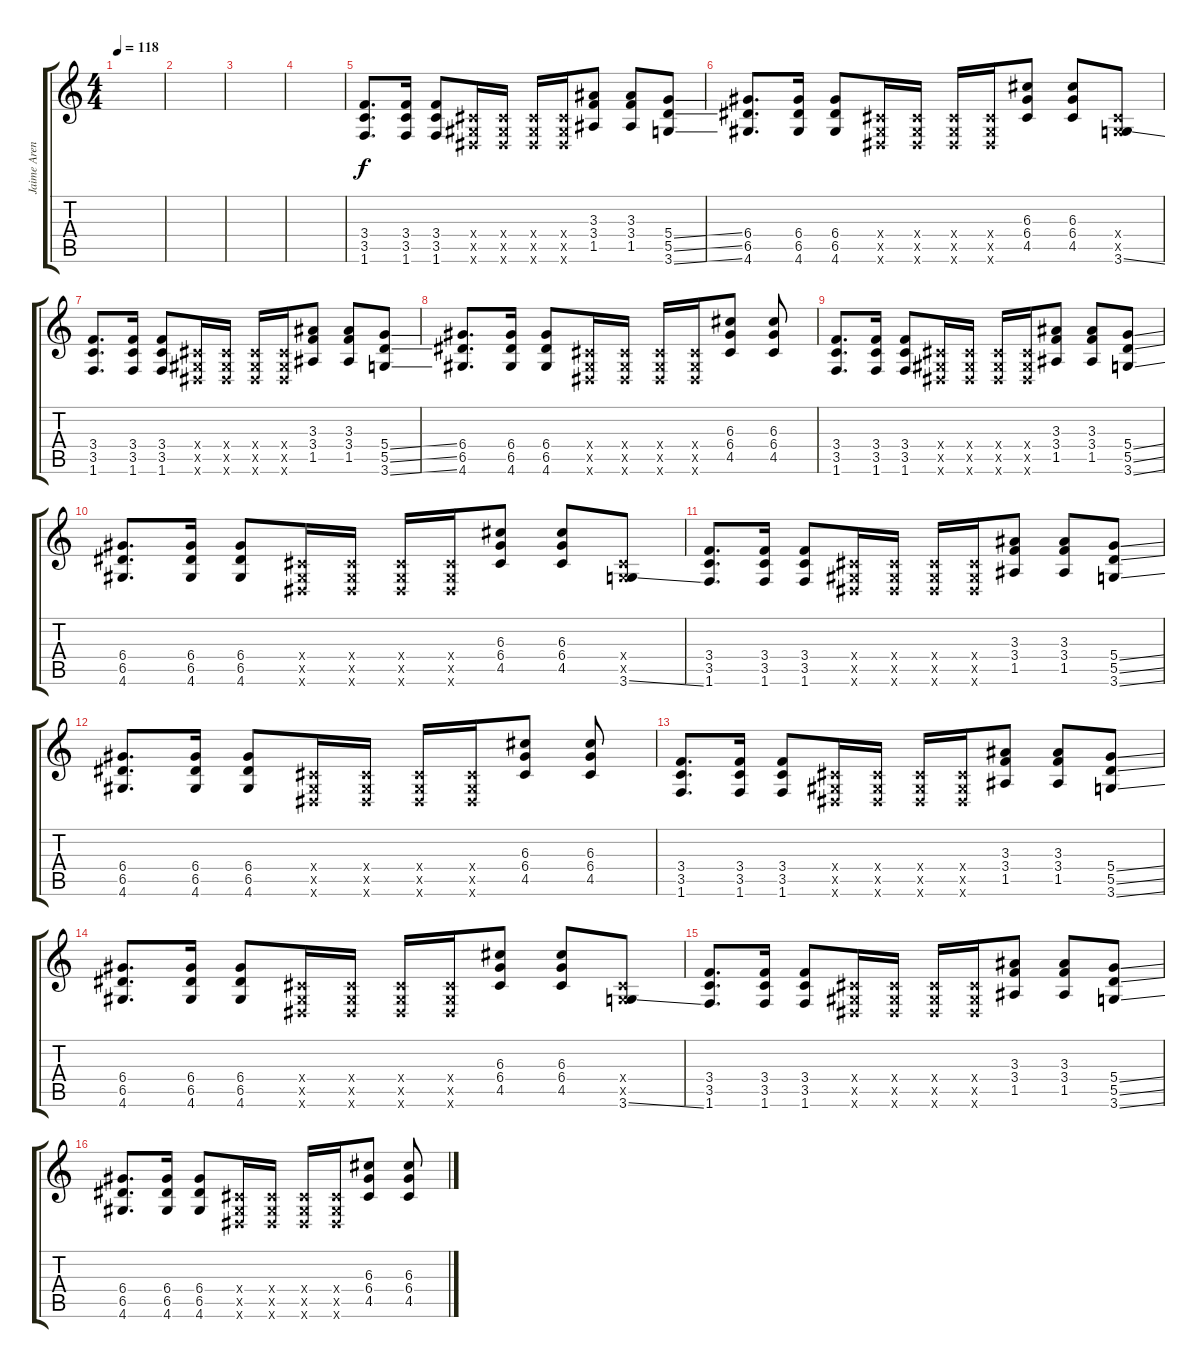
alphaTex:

\track ("Jaime Arentzen: Gibson Junior" "Jaime Aren") {instrument distortionguitar}
\staff {score tabs}
\tuning (E4 B3 G3 D3 A2 E2) {hide}
\ts (4 4)
\tempo 118
\clef g2
\ks c
|
|
|
|
(3.4 3.5 1.6).8{d} (3.4 3.5 1.6).16 (3.4 3.5 1.6).8 (-1.4{x} -1.5{x} -1.6{x}).16 (-1.4{x} -1.5{x} -1.6{x}).16 (-1.4{x} -1.5{x} -1.6{x}).16 (-1.4{x} -1.5{x} -1.6{x}).16 (3.3 3.4 1.5).8 (3.3 3.4 1.5).8 (5.4{ss} 5.5{ss} 3.6{ss}).8 |
(6.4 6.5 4.6).8{d} (6.4 6.5 4.6).16 (6.4 6.5 4.6).8 (-1.4{x} -1.5{x} -1.6{x}).16 (-1.4{x} -1.5{x} -1.6{x}).16 (-1.4{x} -1.5{x} -1.6{x}).16 (-1.4{x} -1.5{x} -1.6{x}).16 (6.3 6.4 4.5).8 (6.3 6.4 4.5).8 (-1.4{x} -1.5{x} 3.6{ss}).8 |
(3.4 3.5 1.6).8{d} (3.4 3.5 1.6).16 (3.4 3.5 1.6).8 (-1.4{x} -1.5{x} -1.6{x}).16 (-1.4{x} -1.5{x} -1.6{x}).16 (-1.4{x} -1.5{x} -1.6{x}).16 (-1.4{x} -1.5{x} -1.6{x}).16 (3.3 3.4 1.5).8 (3.3 3.4 1.5).8 (5.4{ss} 5.5{ss} 3.6{ss}).8 |
(6.4 6.5 4.6).8{d} (6.4 6.5 4.6).16 (6.4 6.5 4.6).8 (-1.4{x} -1.5{x} -1.6{x}).16 (-1.4{x} -1.5{x} -1.6{x}).16 (-1.4{x} -1.5{x} -1.6{x}).16 (-1.4{x} -1.5{x} -1.6{x}).16 (6.3 6.4 4.5).8 (6.3 6.4 4.5).8 |
(3.4 3.5 1.6).8{d} (3.4 3.5 1.6).16 (3.4 3.5 1.6).8 (-1.4{x} -1.5{x} -1.6{x}).16 (-1.4{x} -1.5{x} -1.6{x}).16 (-1.4{x} -1.5{x} -1.6{x}).16 (-1.4{x} -1.5{x} -1.6{x}).16 (3.3 3.4 1.5).8 (3.3 3.4 1.5).8 (5.4{ss} 5.5{ss} 3.6{ss}).8 |
(6.4 6.5 4.6).8{d} (6.4 6.5 4.6).16 (6.4 6.5 4.6).8 (-1.4{x} -1.5{x} -1.6{x}).16 (-1.4{x} -1.5{x} -1.6{x}).16 (-1.4{x} -1.5{x} -1.6{x}).16 (-1.4{x} -1.5{x} -1.6{x}).16 (6.3 6.4 4.5).8 (6.3 6.4 4.5).8 (-1.4{x} -1.5{x} 3.6{ss}).8 |
(3.4 3.5 1.6).8{d} (3.4 3.5 1.6).16 (3.4 3.5 1.6).8 (-1.4{x} -1.5{x} -1.6{x}).16 (-1.4{x} -1.5{x} -1.6{x}).16 (-1.4{x} -1.5{x} -1.6{x}).16 (-1.4{x} -1.5{x} -1.6{x}).16 (3.3 3.4 1.5).8 (3.3 3.4 1.5).8 (5.4{ss} 5.5{ss} 3.6{ss}).8 |
(6.4 6.5 4.6).8{d} (6.4 6.5 4.6).16 (6.4 6.5 4.6).8 (-1.4{x} -1.5{x} -1.6{x}).16 (-1.4{x} -1.5{x} -1.6{x}).16 (-1.4{x} -1.5{x} -1.6{x}).16 (-1.4{x} -1.5{x} -1.6{x}).16 (6.3 6.4 4.5).8 (6.3 6.4 4.5).8 |
(3.4 3.5 1.6).8{d} (3.4 3.5 1.6).16 (3.4 3.5 1.6).8 (-1.4{x} -1.5{x} -1.6{x}).16 (-1.4{x} -1.5{x} -1.6{x}).16 (-1.4{x} -1.5{x} -1.6{x}).16 (-1.4{x} -1.5{x} -1.6{x}).16 (3.3 3.4 1.5).8 (3.3 3.4 1.5).8 (5.4{ss} 5.5{ss} 3.6{ss}).8 |
(6.4 6.5 4.6).8{d} (6.4 6.5 4.6).16 (6.4 6.5 4.6).8 (-1.4{x} -1.5{x} -1.6{x}).16 (-1.4{x} -1.5{x} -1.6{x}).16 (-1.4{x} -1.5{x} -1.6{x}).16 (-1.4{x} -1.5{x} -1.6{x}).16 (6.3 6.4 4.5).8 (6.3 6.4 4.5).8 (-1.4{x} -1.5{x} 3.6{ss}).8 |
(3.4 3.5 1.6).8{d} (3.4 3.5 1.6).16 (3.4 3.5 1.6).8 (-1.4{x} -1.5{x} -1.6{x}).16 (-1.4{x} -1.5{x} -1.6{x}).16 (-1.4{x} -1.5{x} -1.6{x}).16 (-1.4{x} -1.5{x} -1.6{x}).16 (3.3 3.4 1.5).8 (3.3 3.4 1.5).8 (5.4{ss} 5.5{ss} 3.6{ss}).8 |
(6.4 6.5 4.6).8{d} (6.4 6.5 4.6).16 (6.4 6.5 4.6).8 (-1.4{x} -1.5{x} -1.6{x}).16 (-1.4{x} -1.5{x} -1.6{x}).16 (-1.4{x} -1.5{x} -1.6{x}).16 (-1.4{x} -1.5{x} -1.6{x}).16 (6.3 6.4 4.5).8 (6.3 6.4 4.5).8
